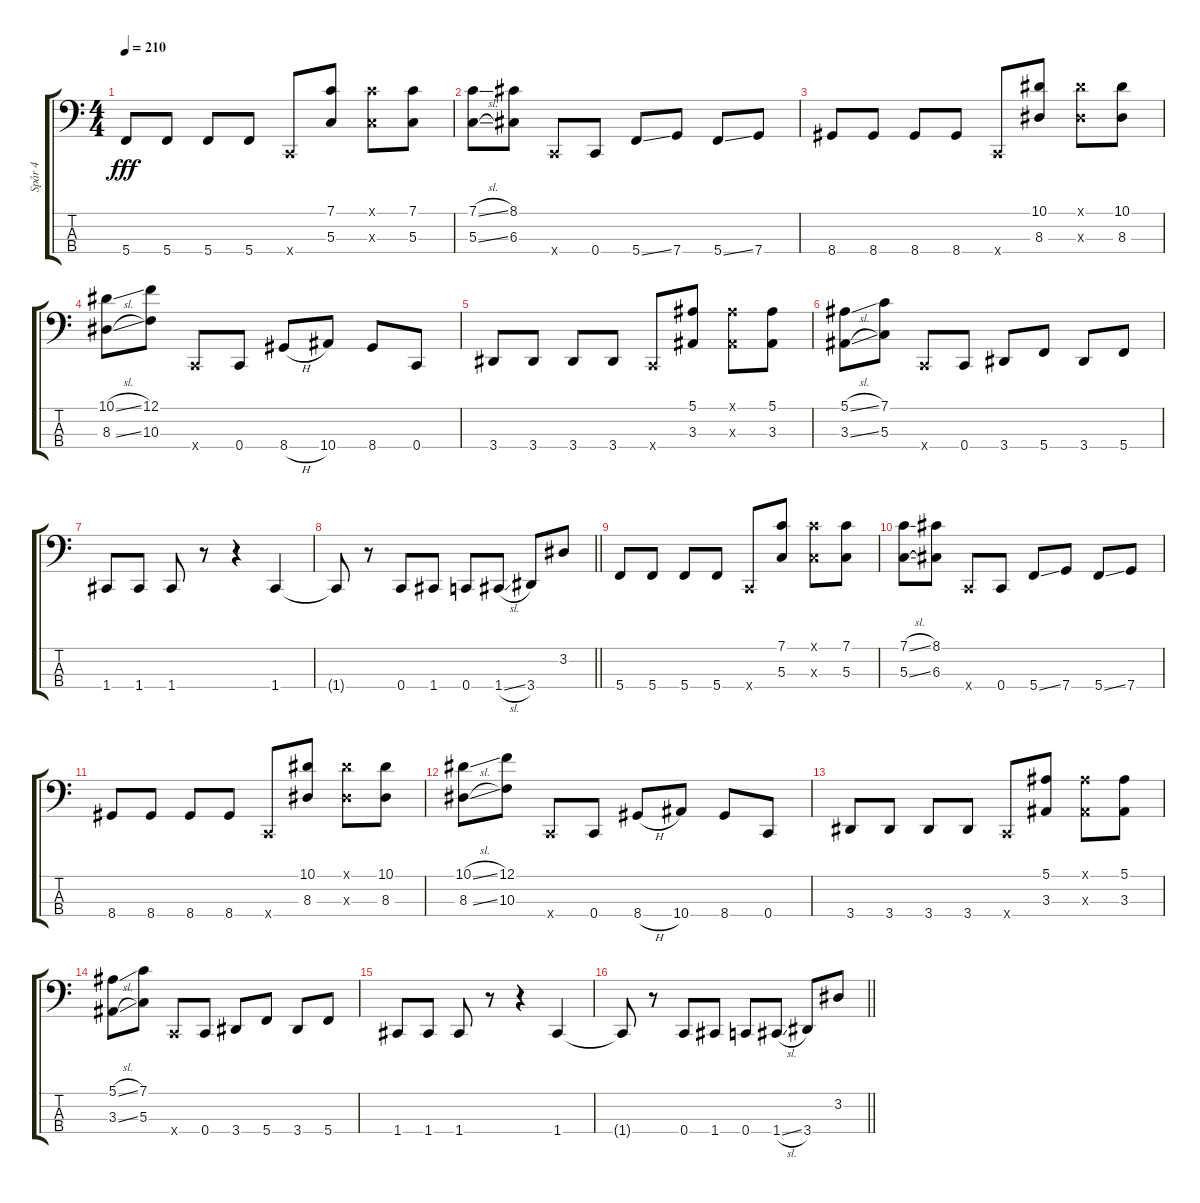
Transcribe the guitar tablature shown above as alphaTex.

\track ("Spår 4" "Spår 4") {instrument slapbass1}
\staff {score tabs}
\tuning (F2 C2 G1 C1) {hide}
\ts (4 4)
\tempo 210
\clef f4
\ks c
5.4.8{dy fff instrument slapbass1} 5.4.8 5.4.8 5.4.8 0.4{x}.8 (7.1 5.3).8 (7.1{x} 5.3{x}).8 (7.1 5.3).8 |
(7.1{sl} 5.3{sl}).8 (8.1 6.3).8 0.4{x}.8 0.4.8 5.4{ss}.8 7.4.8 5.4{ss}.8 7.4.8 |
8.4.8{instrument slapbass1} 8.4.8 8.4.8 8.4.8 0.4{x}.8 (10.1 8.3).8 (10.1{x} 8.3{x}).8 (10.1 8.3).8 |
(10.1{sl} 8.3{sl}).8 (12.1 10.3).8 0.4{x}.8 0.4.8 8.4{h}.8 10.4.8 8.4.8 0.4.8 |
3.4.8 3.4.8 3.4.8 3.4.8 0.4{x}.8 (5.1 3.3).8 (5.1{x} 3.3{x}).8 (5.1 3.3).8 |
(5.1{sl} 3.3{sl}).8 (7.1 5.3).8 0.4{x}.8 0.4.8 3.4.8 5.4.8 3.4.8 5.4.8 |
1.4.8 1.4.8 1.4.8 r.8 r.4 1.4.4 |
\barLineRight lightlight
1.4{t}.8 r.8 0.4.8 1.4.8 0.4.8 1.4{sl}.8 3.4.8 3.2.8 |
5.4.8{instrument slapbass1} 5.4.8 5.4.8 5.4.8 0.4{x}.8 (7.1 5.3).8 (7.1{x} 5.3{x}).8 (7.1 5.3).8 |
(7.1{sl} 5.3{sl}).8 (8.1 6.3).8 0.4{x}.8 0.4.8 5.4{ss}.8 7.4.8 5.4{ss}.8 7.4.8 |
8.4.8{instrument slapbass1} 8.4.8 8.4.8 8.4.8 0.4{x}.8 (10.1 8.3).8 (10.1{x} 8.3{x}).8 (10.1 8.3).8 |
(10.1{sl} 8.3{sl}).8 (12.1 10.3).8 0.4{x}.8 0.4.8 8.4{h}.8 10.4.8 8.4.8 0.4.8 |
3.4.8 3.4.8 3.4.8 3.4.8 0.4{x}.8 (5.1 3.3).8 (5.1{x} 3.3{x}).8 (5.1 3.3).8 |
(5.1{sl} 3.3{sl}).8 (7.1 5.3).8 0.4{x}.8 0.4.8 3.4.8 5.4.8 3.4.8 5.4.8 |
1.4.8 1.4.8 1.4.8 r.8 r.4 1.4.4 |
\barLineRight lightlight
1.4{t}.8 r.8 0.4.8 1.4.8 0.4.8 1.4{sl}.8 3.4.8 3.2.8
